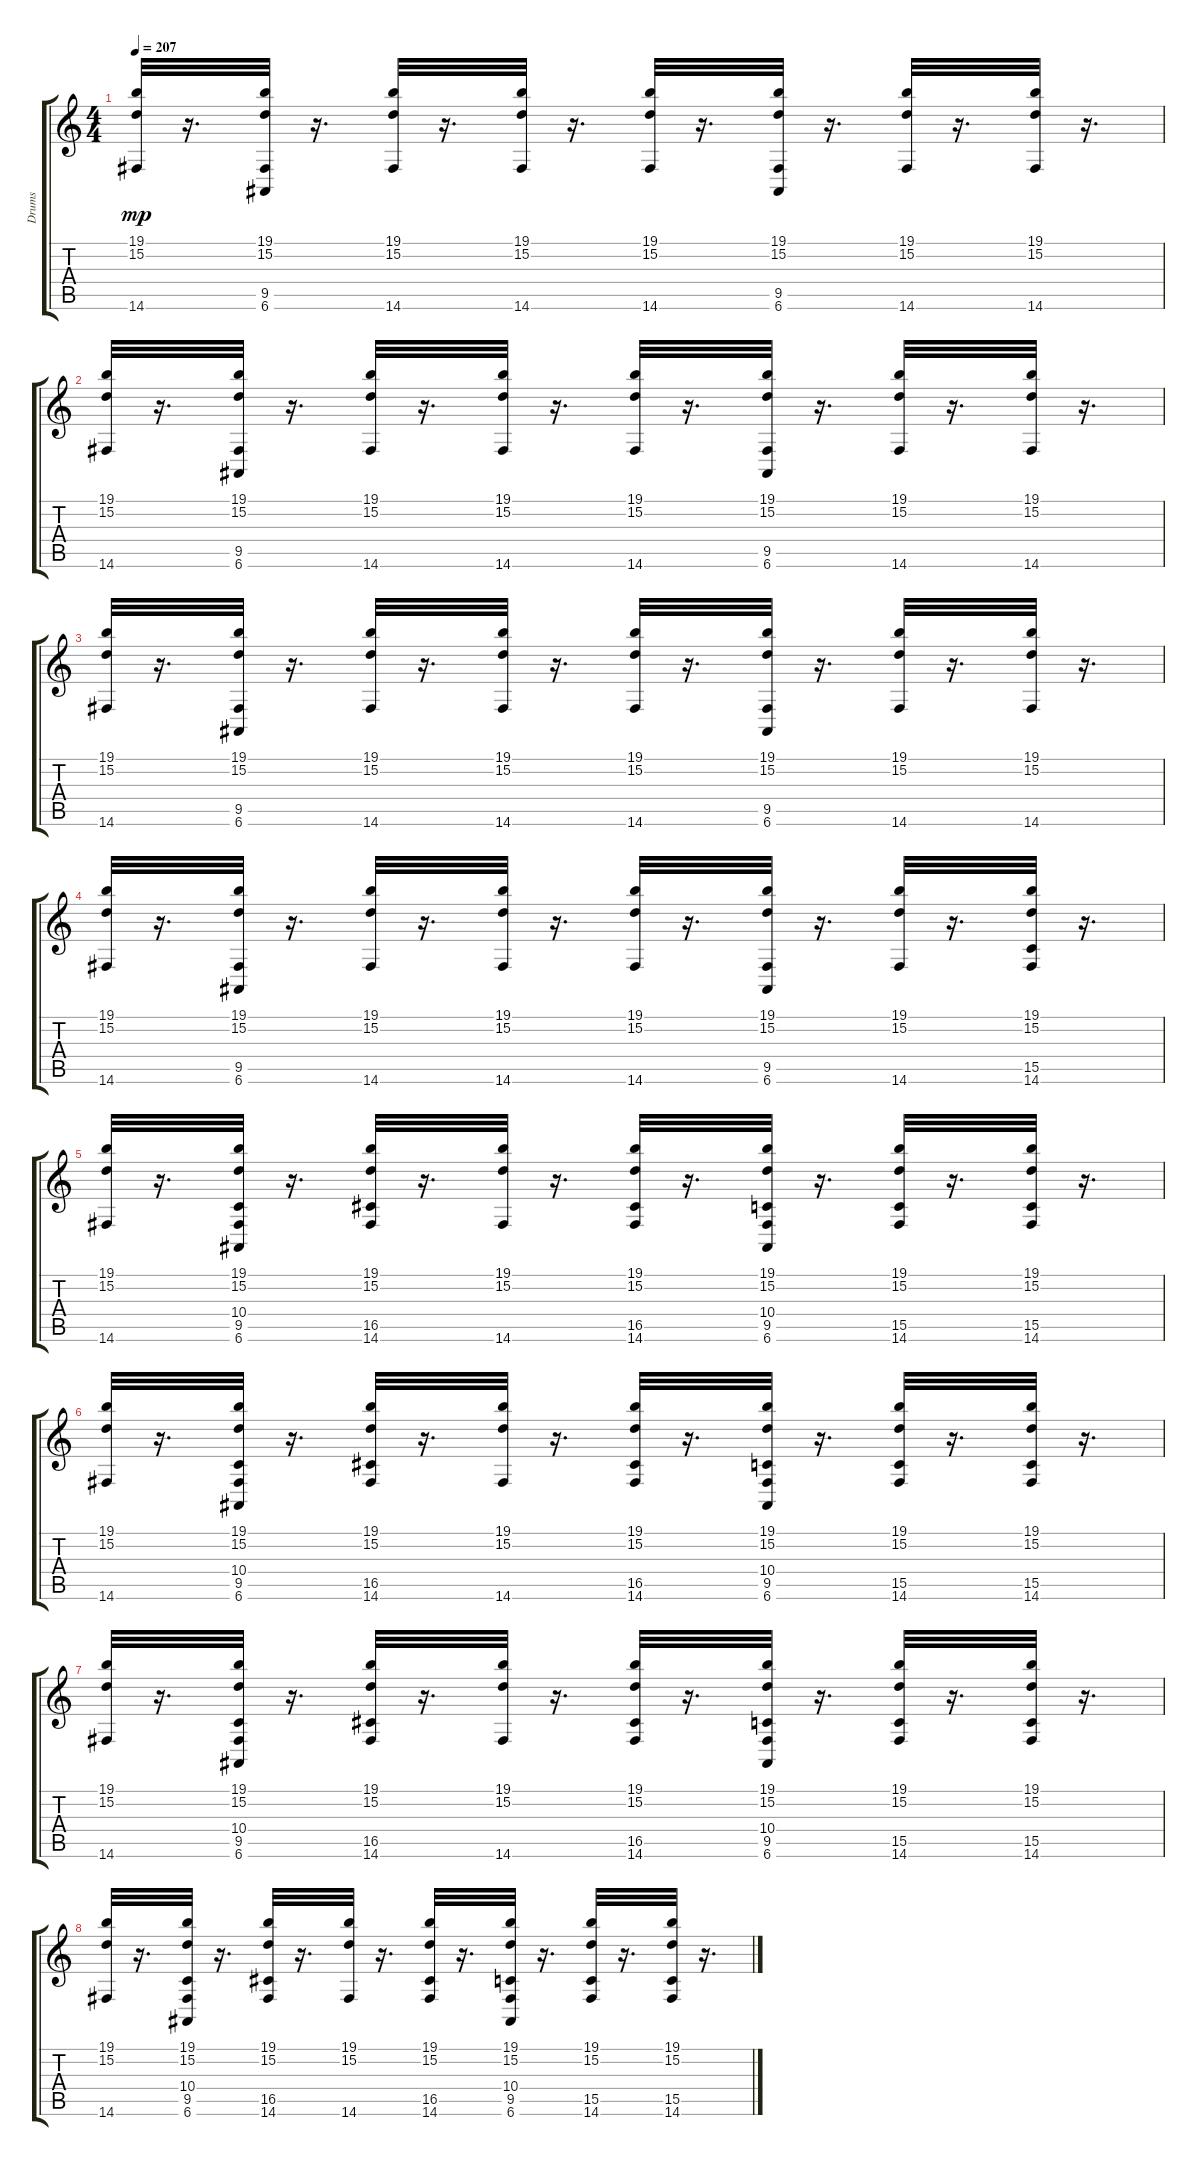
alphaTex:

\track ("Drums" "Drums") {instrument melodictom}
\staff {score tabs}
\tuning (E4 B3 G3 D3 A2 E2) {hide}
\ts (4 4)
\tempo 207
\clef g2
\ks c
(19.1 15.2 14.6).32{dy mp} r.16{d} (19.1 15.2 9.5 6.6).32 r.16{d} (19.1 15.2 14.6).32 r.16{d} (19.1 15.2 14.6).32 r.16{d} (19.1 15.2 14.6).32 r.16{d} (19.1 15.2 9.5 6.6).32 r.16{d} (19.1 15.2 14.6).32 r.16{d} (19.1 15.2 14.6).32 r.16{d} |
(19.1 15.2 14.6).32 r.16{d} (19.1 15.2 9.5 6.6).32 r.16{d} (19.1 15.2 14.6).32 r.16{d} (19.1 15.2 14.6).32 r.16{d} (19.1 15.2 14.6).32 r.16{d} (19.1 15.2 9.5 6.6).32 r.16{d} (19.1 15.2 14.6).32 r.16{d} (19.1 15.2 14.6).32 r.16{d} |
(19.1 15.2 14.6).32 r.16{d} (19.1 15.2 9.5 6.6).32 r.16{d} (19.1 15.2 14.6).32 r.16{d} (19.1 15.2 14.6).32 r.16{d} (19.1 15.2 14.6).32 r.16{d} (19.1 15.2 9.5 6.6).32 r.16{d} (19.1 15.2 14.6).32 r.16{d} (19.1 15.2 14.6).32 r.16{d} |
(19.1 15.2 14.6).32 r.16{d} (19.1 15.2 9.5 6.6).32 r.16{d} (19.1 15.2 14.6).32 r.16{d} (19.1 15.2 14.6).32 r.16{d} (19.1 15.2 14.6).32 r.16{d} (19.1 15.2 9.5 6.6).32 r.16{d} (19.1 15.2 14.6).32 r.16{d} (19.1 15.2 15.5 14.6).32 r.16{d} |
(19.1 15.2 14.6).32 r.16{d} (19.1 15.2 10.4 9.5 6.6).32 r.16{d} (19.1 15.2 16.5 14.6).32 r.16{d} (19.1 15.2 14.6).32 r.16{d} (19.1 15.2 16.5 14.6).32 r.16{d} (19.1 15.2 10.4 9.5 6.6).32 r.16{d} (19.1 15.2 15.5 14.6).32 r.16{d} (19.1 15.2 15.5 14.6).32 r.16{d} |
(19.1 15.2 14.6).32 r.16{d} (19.1 15.2 10.4 9.5 6.6).32 r.16{d} (19.1 15.2 16.5 14.6).32 r.16{d} (19.1 15.2 14.6).32 r.16{d} (19.1 15.2 16.5 14.6).32 r.16{d} (19.1 15.2 10.4 9.5 6.6).32 r.16{d} (19.1 15.2 15.5 14.6).32 r.16{d} (19.1 15.2 15.5 14.6).32 r.16{d} |
(19.1 15.2 14.6).32 r.16{d} (19.1 15.2 10.4 9.5 6.6).32 r.16{d} (19.1 15.2 16.5 14.6).32 r.16{d} (19.1 15.2 14.6).32 r.16{d} (19.1 15.2 16.5 14.6).32 r.16{d} (19.1 15.2 10.4 9.5 6.6).32 r.16{d} (19.1 15.2 15.5 14.6).32 r.16{d} (19.1 15.2 15.5 14.6).32 r.16{d} |
(19.1 15.2 14.6).32 r.16{d} (19.1 15.2 10.4 9.5 6.6).32 r.16{d} (19.1 15.2 16.5 14.6).32 r.16{d} (19.1 15.2 14.6).32 r.16{d} (19.1 15.2 16.5 14.6).32 r.16{d} (19.1 15.2 10.4 9.5 6.6).32 r.16{d} (19.1 15.2 15.5 14.6).32 r.16{d} (19.1 15.2 15.5 14.6).32 r.16{d}
